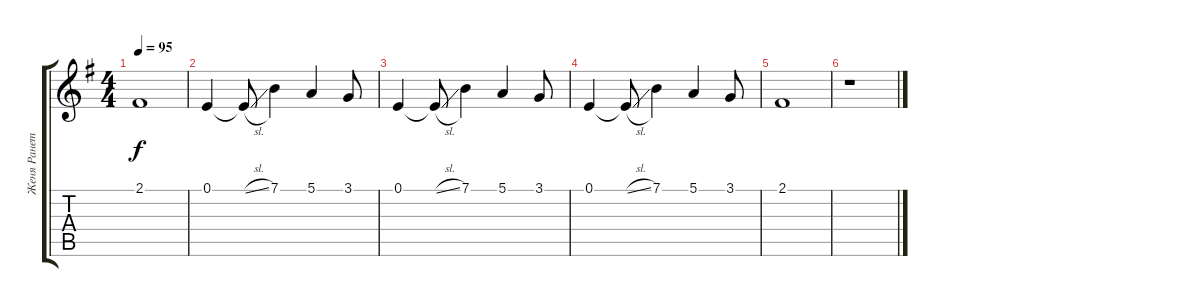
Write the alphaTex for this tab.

\track ("Женя Ранетка" "Женя Ранет") {instrument stringensemble1}
\staff {score tabs}
\tuning (E4 B3 G3 D3 A2 E2) {hide}
\ts (4 4)
\tempo 95
\clef g2
\ks eminor
2.1.1{dy f} |
0.1.4 0.1{sl t}.8 7.1.4 5.1.4 3.1.8 |
0.1.4 0.1{sl t}.8 7.1.4 5.1.4 3.1.8 |
0.1.4 0.1{sl t}.8 7.1.4 5.1.4 3.1.8 |
2.1.1 |
r.1
